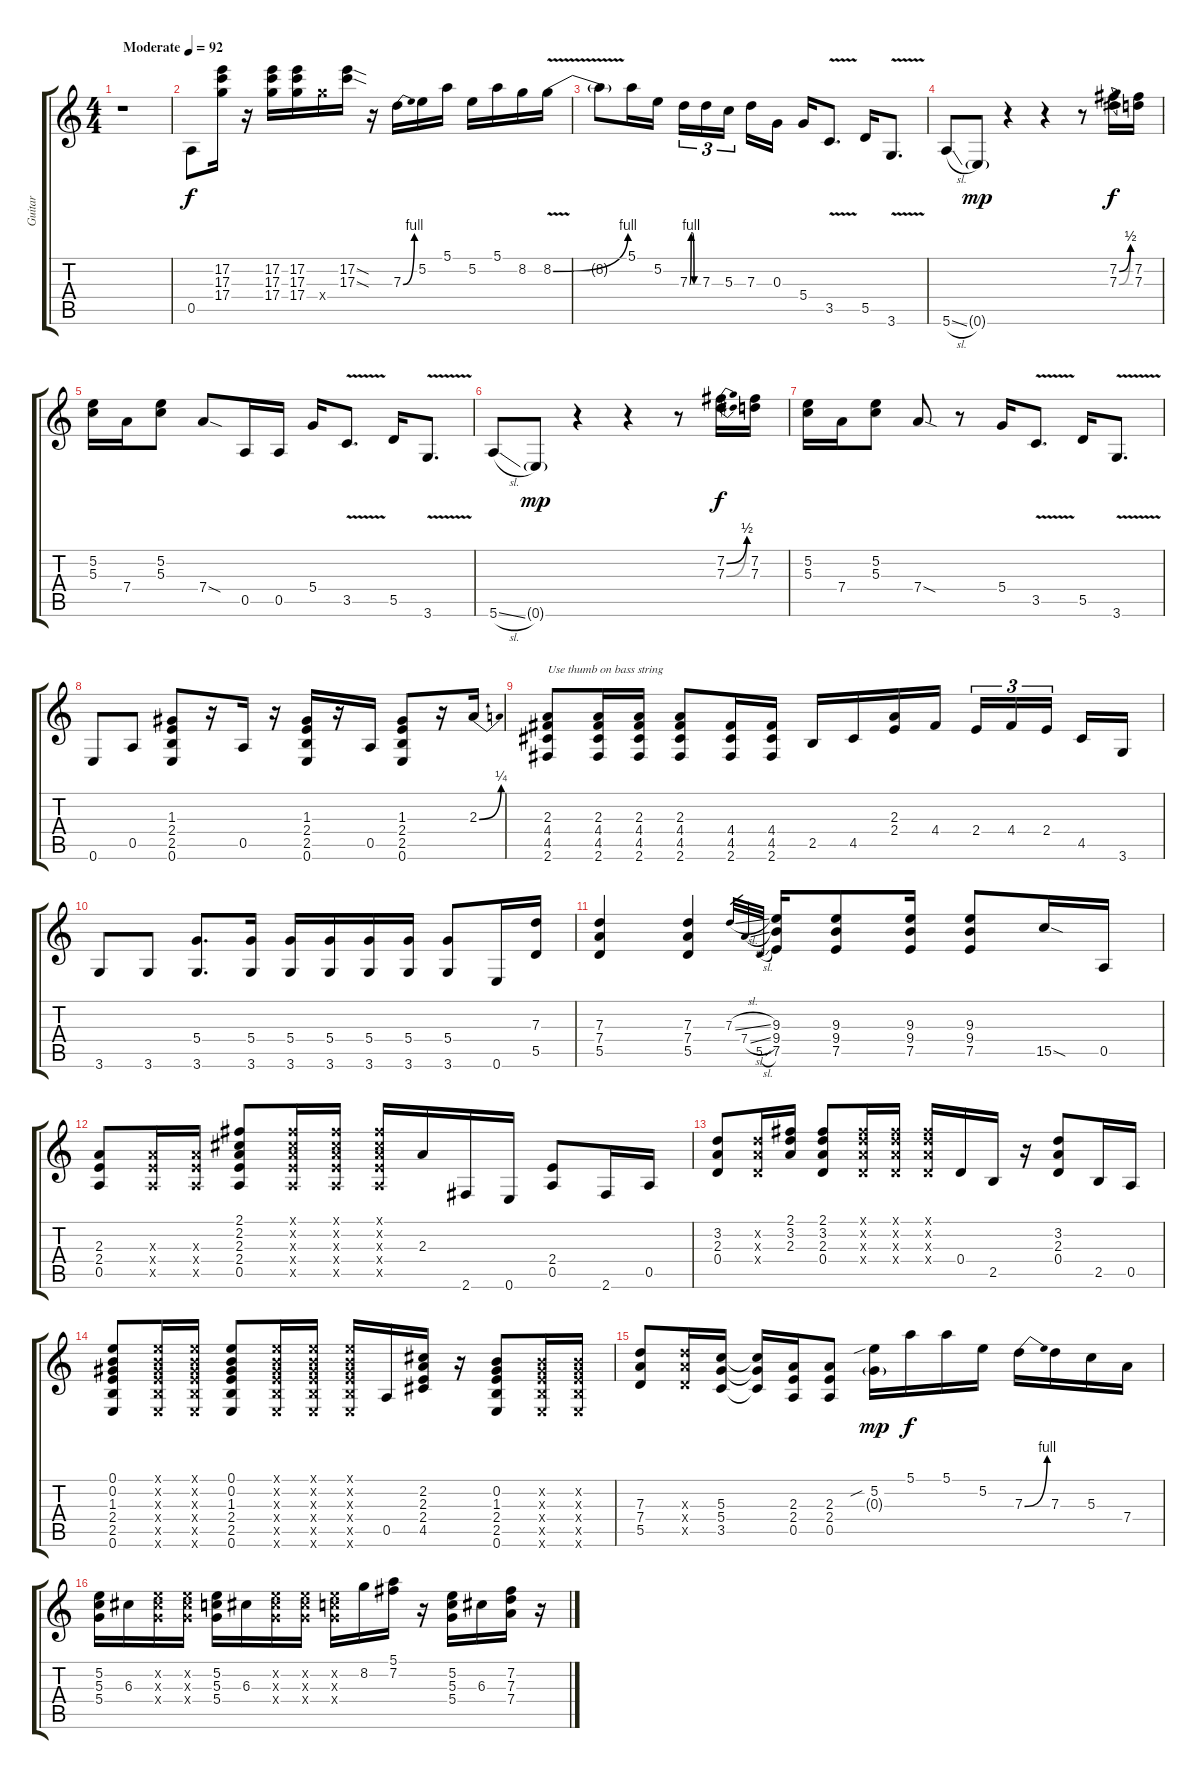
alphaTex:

\track ("Guitar" "Guitar") {instrument distortionguitar}
\staff {score tabs}
\tuning (E4 B3 G3 D3 A2 E2) {hide}
\ts (4 4)
\tempo (92 "Moderate")
\clef g2
\ks c
r.1{dy f instrument distortionguitar} |
0.5.8 (17.2 17.3 17.4).16 r.16 (17.2 17.3 17.4).16 (17.2 17.3 17.4).16 17.4{x}.16 (17.2{sod} 17.3{sod}).16 r.16 7.3{be (bend 0 0 60 4)}.16 5.2.16 5.1.16 5.2.16 5.1.16 8.2.16 8.2{be (bend 0 0 60 4) v}.16 |
8.2{t}.8 5.1.16 5.2.16 7.3{be (custom 0 0 10 4 20 4 30 0 60 0)}.16{tu (3 2)} 7.3.16{tu (3 2)} 5.3.16{tu (3 2) beam splitsecondary} 7.3.16 0.3.16 5.4.16 3.5{v}.8{d} 5.5.16 3.6{v}.8{d} |
5.6{sl}.8 0.6{g}.8{dy mp} r.4 r.4 r.8 (7.2{be (bend 0 0 60 2)} 7.3{be (bend 0 0 60 2)}).16{dy f} (7.2 7.3).16 |
(5.2 5.3).16 7.4.16 (5.2 5.3).8 7.4{sod}.8 0.5.16 0.5.16 5.4.16 3.5{v}.8{d} 5.5.16 3.6{v}.8{d} |
5.6{sl}.8 0.6{g}.8{dy mp} r.4 r.4 r.8 (7.2{be (bend 0 0 60 2)} 7.3{be (bend 0 0 60 2)}).16{dy f} (7.2 7.3).16 |
(5.2 5.3).16 7.4.16 (5.2 5.3).8 7.4{sod}.8 r.8 5.4.16 3.5{v}.8{d} 5.5.16 3.6{v}.8{d} |
0.6.8 0.5.8 (1.3 2.4 2.5 0.6).8 r.16 0.5.16 r.16 (1.3 2.4 2.5 0.6).16 r.16 0.5.16 (1.3 2.4 2.5 0.6).8 r.16 2.3{be (bend 0 0 60 1)}.16 |
(2.3 4.4 4.5 2.6).8{txt "Use thumb on bass string"} (2.3 4.4 4.5 2.6).16 (2.3 4.4 4.5 2.6).16 (2.3 4.4 4.5 2.6).8 (4.4 4.5 2.6).16 (4.4 4.5 2.6).16 2.5.16 4.5.16 (2.3 2.4).16 4.4.16 2.4.16{tu (3 2)} 4.4.16{tu (3 2)} 2.4.16{tu (3 2) beam splitsecondary} 4.5.16 3.6.16 |
3.6.8 3.6.8 (5.4 3.6).8{d} (5.4 3.6).16 (5.4 3.6).16 (5.4 3.6).16 (5.4 3.6).16 (5.4 3.6).16 (5.4 3.6).8 0.6.16 (7.3 5.5).16 |
(7.3 7.4 5.5).4 (7.3 7.4 5.5).4 7.3{sl}.32{gr} 7.4{sl}.32{gr} 5.5{sl}.32{gr} (9.3 9.4 7.5).16 (9.3 9.4 7.5).8 (9.3 9.4 7.5).16 (9.3 9.4 7.5).8 15.5{sod}.16 0.5.16 |
(2.3 2.4 0.5).8 (2.3{x} 2.4{x} 0.5{x}).16 (2.3{x} 2.4{x} 0.5{x}).16 (2.1 2.2 2.3 2.4 0.5).8 (2.1{x} 2.2{x} 2.3{x} 2.4{x} 0.5{x}).16 (2.1{x} 2.2{x} 2.3{x} 2.4{x} 0.5{x}).16 (2.1{x} 2.2{x} 2.3{x} 2.4{x} 0.5{x}).16 2.3.16 2.6.16 0.6.16 (2.4 0.5).8 2.6.16 0.5.16 |
(3.2 2.3 0.4).8 (3.2{x} 2.3{x} 0.4{x}).16 (2.1 3.2 2.3).16 (2.1 3.2 2.3 0.4).8 (2.1{x} 3.2{x} 2.3{x} 0.4{x}).16 (2.1{x} 3.2{x} 2.3{x} 0.4{x}).16 (2.1{x} 3.2{x} 2.3{x} 0.4{x}).16 0.4.16 2.5.16 r.16 (3.2 2.3 0.4).8 2.5.16 0.5.16 |
(0.1 0.2 1.3 2.4 2.5 0.6).8 (0.1{x} 0.2{x} 1.3{x} 2.4{x} 2.5{x} 0.6{x}).16 (0.1{x} 0.2{x} 1.3{x} 2.4{x} 2.5{x} 0.6{x}).16 (0.1 0.2 1.3 2.4 2.5 0.6).8 (0.1{x} 0.2{x} 1.3{x} 2.4{x} 2.5{x} 0.6{x}).16 (0.1{x} 0.2{x} 1.3{x} 2.4{x} 2.5{x} 0.6{x}).16 (0.1{x} 0.2{x} 1.3{x} 2.4{x} 2.5{x} 0.6{x}).16 0.5.16 (2.2 2.3 2.4 4.5).16 r.16 (0.2 1.3 2.4 2.5 0.6).8 (0.2{x} 1.3{x} 2.4{x} 2.5{x} 0.6{x}).16 (0.2{x} 1.3{x} 2.4{x} 2.5{x} 0.6{x}).16 |
(7.3 7.4 5.5).8 (7.3{x} 7.4{x} 5.5{x}).16 (5.3 5.4 3.5).16 (5.3{t} 5.4{t} 3.5{t}).16 (2.3 2.4 0.5).16 (2.3 2.4 0.5).8 (5.2{sib} 0.3{g}).16{dy mp} 5.1.16{dy f} 5.1.16 5.2.16 7.3{be (bend 0 0 60 4)}.16 7.3.16 5.3.16 7.4.16 |
(5.2 5.3 5.4).16 6.3.16 (5.2{x} 6.3{x} 5.4{x}).16 (5.2{x} 6.3{x} 5.4{x}).16 (5.2 5.3 5.4).16 6.3.16 (5.2{x} 6.3{x} 5.4{x}).16 (5.2{x} 6.3{x} 5.4{x}).16 (5.2{x} 5.3{x} 5.4{x}).16 8.2.16 (5.1 7.2).16 r.16 (5.2 5.3 5.4).16 6.3.16 (7.2 7.3 7.4).16 r.16
